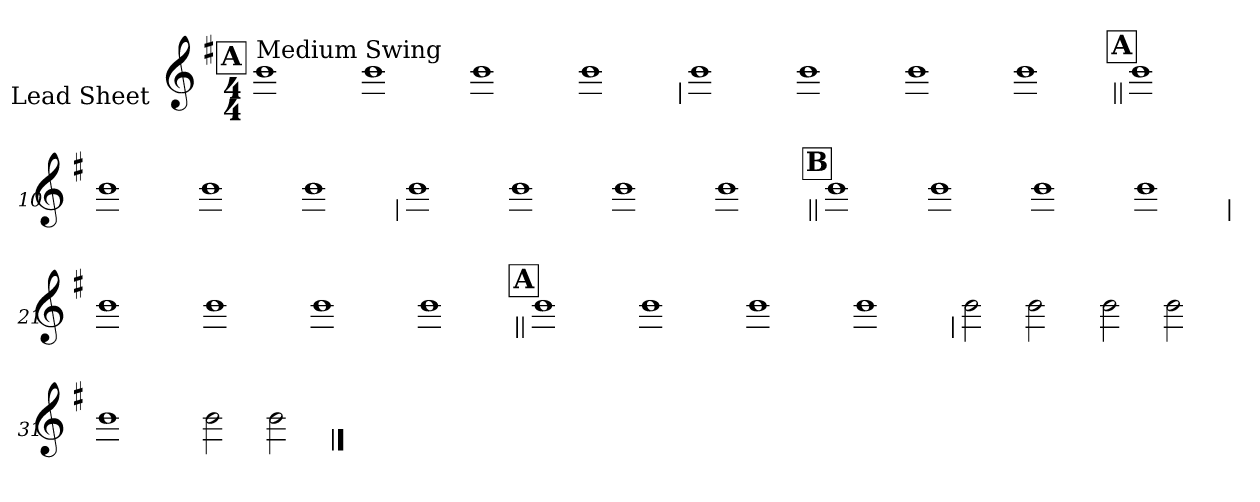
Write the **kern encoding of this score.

**kern
*part1
*staff1
*I"Lead Sheet
*stria0
*clefG2
*k[f#]
*G:
*M4/4
!!LO:REH:place=s1:a:t=A
=1||
!LO:TX:a:t=Medium Swing
1b
=2-
1b
=3-
1b
=4-
1b
!!LO:LB:g=z
=5
1b
=6-
1b
=7-
1b
=8-
1b
!!LO:LB:g=z
!!LO:REH:place=s1:a:t=A
=9||
1b
=10-
1b
=11-
1b
=12-
1b
!!LO:LB:g=z
=13
1b
=14-
1b
=15-
1b
=16-
1b
!!LO:LB:g=z
!!LO:REH:place=s1:a:t=B
=17||
1b
=18-
1b
=19-
1b
=20-
1b
!!LO:LB:g=z
=21
1b
=22-
1b
=23-
1b
=24-
1b
!!LO:LB:g=z
!!LO:REH:place=s1:a:t=A
=25||
1b
=26-
1b
=27-
1b
=28-
1b
!!LO:LB:g=z
=29
2b
2b
=30-
2b
2b
=31-
1b
=32-
2b
2b
==
*-
